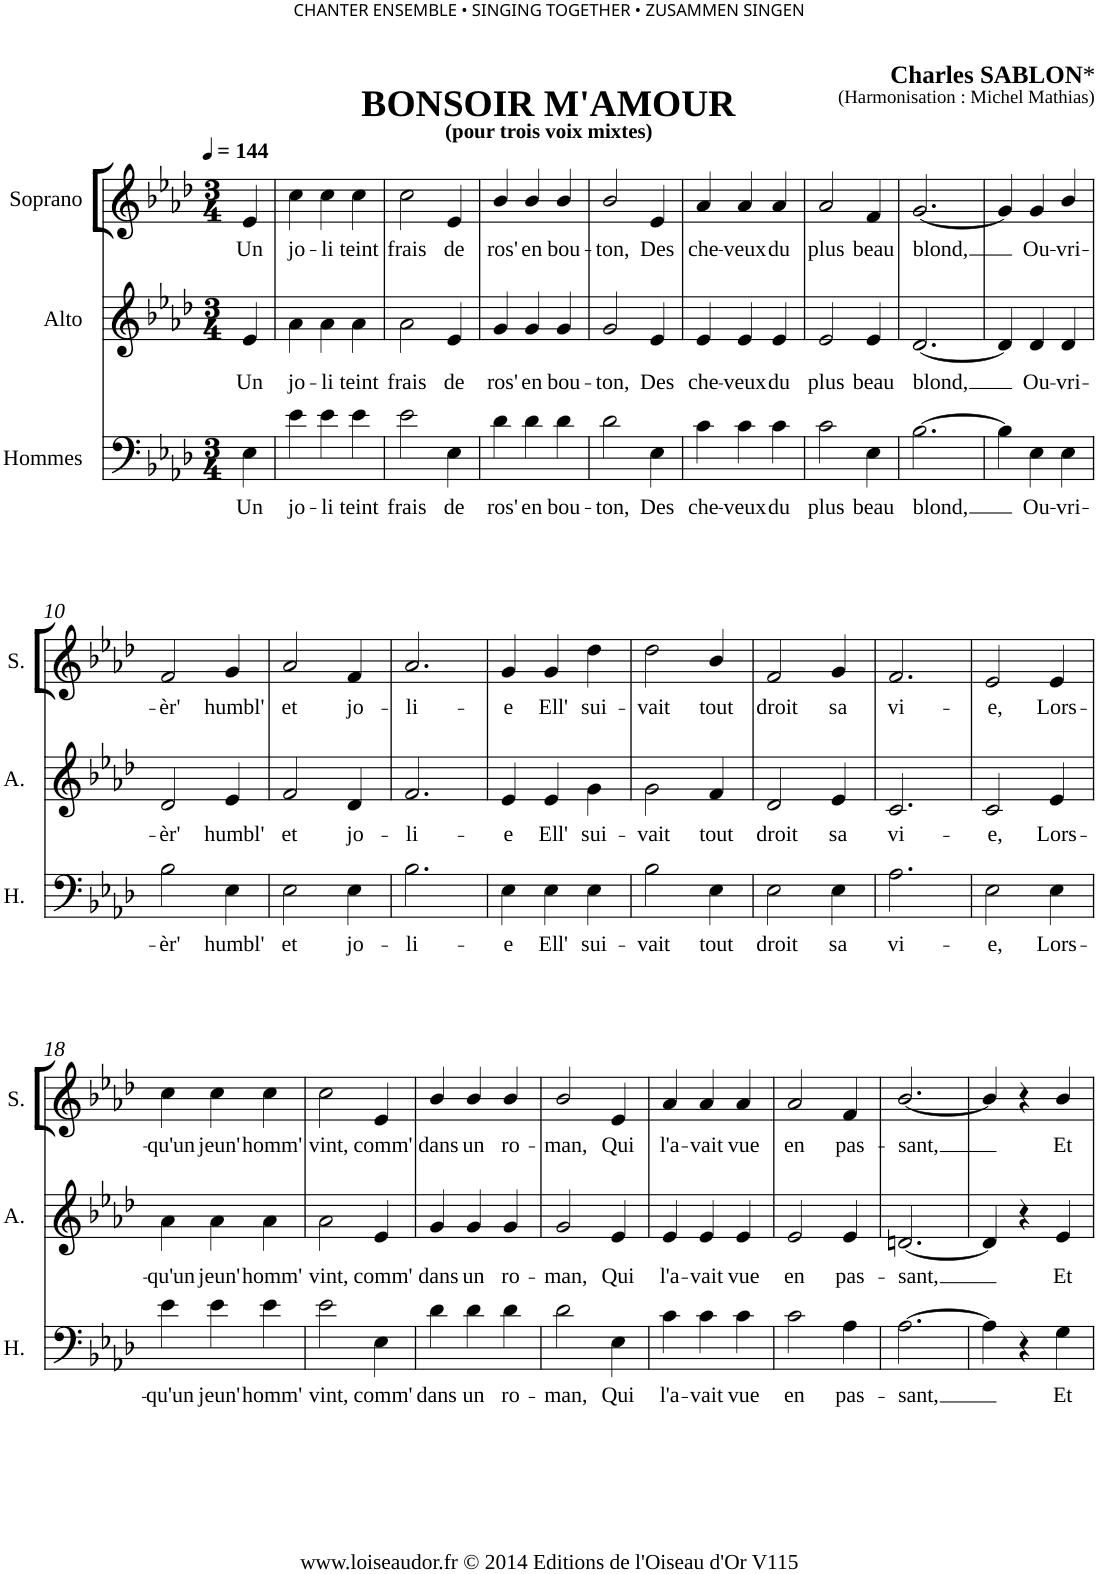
**kern	**text	**kern	**text	**kern	**text
*part3	*part3	*part2	*part2	*part1	*part1
*staff3	*staff3	*staff2	*staff2	*staff1	*staff1
*I"Hommes	*	*I"Alto	*	*I"Soprano	*
*I'H.	*	*I'A.	*	*I'S.	*
*clefF4	*	*clefG2	*	*clefG2	*
*k[b-e-a-d-]	*	*k[b-e-a-d-]	*	*k[b-e-a-d-]	*
*A-:	*	*A-:	*	*A-:	*
*M3/4	*	*M3/4	*	*M3/4	*
*MM144	*	*MM144	*	*MM144	*
=1	=1	=1	=1	=1	=1
!	!LO:LY:b	!	!LO:LY:b	!	!LO:LY:b
4E-\	Un	4e-/	Un	4e-/	Un
=2	=2	=2	=2	=2	=2
!	!LO:LY:b	!	!LO:LY:b	!	!LO:LY:b
4e-\	jo-	4a-\	jo-	4cc\	jo-
!	!LO:LY:b	!	!LO:LY:b	!	!LO:LY:b
4e-\	-li	4a-\	-li	4cc\	-li
!	!LO:LY:b	!	!LO:LY:b	!	!LO:LY:b
4e-\	teint	4a-\	teint	4cc\	teint
=3	=3	=3	=3	=3	=3
!	!LO:LY:b	!	!LO:LY:b	!	!LO:LY:b
2e-\	frais	2a-\	frais	2cc\	frais
!	!LO:LY:b	!	!LO:LY:b	!	!LO:LY:b
4E-\	de	4e-/	de	4e-/	de
=4	=4	=4	=4	=4	=4
!	!LO:LY:b	!	!LO:LY:b	!	!LO:LY:b
4d-\	ros'	4g/	ros'	4b-/	ros'
!	!LO:LY:b	!	!LO:LY:b	!	!LO:LY:b
4d-\	en	4g/	en	4b-/	en
!	!LO:LY:b	!	!LO:LY:b	!	!LO:LY:b
4d-\	bou-	4g/	bou-	4b-/	bou-
=5	=5	=5	=5	=5	=5
!	!LO:LY:b	!	!LO:LY:b	!	!LO:LY:b
2d-\	-ton,	2g/	-ton,	2b-/	-ton,
!	!LO:LY:b	!	!LO:LY:b	!	!LO:LY:b
4E-\	Des	4e-/	Des	4e-/	Des
=6	=6	=6	=6	=6	=6
!	!LO:LY:b	!	!LO:LY:b	!	!LO:LY:b
4c\	che-	4e-/	che-	4a-/	che-
!	!LO:LY:b	!	!LO:LY:b	!	!LO:LY:b
4c\	-veux	4e-/	-veux	4a-/	-veux
!	!LO:LY:b	!	!LO:LY:b	!	!LO:LY:b
4c\	du	4e-/	du	4a-/	du
=7	=7	=7	=7	=7	=7
!	!LO:LY:b	!	!LO:LY:b	!	!LO:LY:b
2c\	plus	2e-/	plus	2a-/	plus
!	!LO:LY:b	!	!LO:LY:b	!	!LO:LY:b
4E-\	beau	4e-/	beau	4f/	beau
=8	=8	=8	=8	=8	=8
!	!LO:LY:b	!	!LO:LY:b	!	!LO:LY:b
[2.B-\	blond,	[2.d-/	blond,	[2.g/	blond,
=9	=9	=9	=9	=9	=9
4B-\]	.	4d-/]	.	4g/]	.
!	!LO:LY:b	!	!LO:LY:b	!	!LO:LY:b
4E-\	Ou-	4d-/	Ou-	4g/	Ou-
!	!LO:LY:b	!	!LO:LY:b	!	!LO:LY:b
4E-\	-vri-	4d-/	-vri-	4b-/	-vri-
!!LO:LB:g=z
=10	=10	=10	=10	=10	=10
!	!LO:LY:b	!	!LO:LY:b	!	!LO:LY:b
2B-\	-èr'	2d-/	-èr'	2f/	-èr'
!	!LO:LY:b	!	!LO:LY:b	!	!LO:LY:b
4E-\	humbl'	4e-/	humbl'	4g/	humbl'
=11	=11	=11	=11	=11	=11
!	!LO:LY:b	!	!LO:LY:b	!	!LO:LY:b
2E-\	et	2f/	et	2a-/	et
!	!LO:LY:b	!	!LO:LY:b	!	!LO:LY:b
4E-\	jo-	4d-/	jo-	4f/	jo-
=12	=12	=12	=12	=12	=12
!	!LO:LY:b	!	!LO:LY:b	!	!LO:LY:b
2.B-\	-li-	2.f/	-li-	2.a-/	-li-
=13	=13	=13	=13	=13	=13
!	!LO:LY:b	!	!LO:LY:b	!	!LO:LY:b
4E-\	-e	4e-/	-e	4g/	-e
!	!LO:LY:b	!	!LO:LY:b	!	!LO:LY:b
4E-\	Ell'	4e-/	Ell'	4g/	Ell'
!	!LO:LY:b	!	!LO:LY:b	!	!LO:LY:b
4E-\	sui-	4g\	sui-	4dd-\	sui-
=14	=14	=14	=14	=14	=14
!	!LO:LY:b	!	!LO:LY:b	!	!LO:LY:b
2B-\	-vait	2g\	-vait	2dd-\	-vait
!	!LO:LY:b	!	!LO:LY:b	!	!LO:LY:b
4E-\	tout	4f/	tout	4b-/	tout
=15	=15	=15	=15	=15	=15
!	!LO:LY:b	!	!LO:LY:b	!	!LO:LY:b
2E-\	droit	2d-/	droit	2f/	droit
!	!LO:LY:b	!	!LO:LY:b	!	!LO:LY:b
4E-\	sa	4e-/	sa	4g/	sa
=16	=16	=16	=16	=16	=16
!	!LO:LY:b	!	!LO:LY:b	!	!LO:LY:b
2.A-\	vi-	2.c/	vi-	2.f/	vi-
=17	=17	=17	=17	=17	=17
!	!LO:LY:b	!	!LO:LY:b	!	!LO:LY:b
2E-\	-e,	2c/	-e,	2e-/	-e,
!	!LO:LY:b	!	!LO:LY:b	!	!LO:LY:b
4E-\	Lors-	4e-/	Lors-	4e-/	Lors-
!!LO:LB:g=z
=18	=18	=18	=18	=18	=18
!	!LO:LY:b	!	!LO:LY:b	!	!LO:LY:b
4e-\	-qu'un	4a-\	-qu'un	4cc\	-qu'un
!	!LO:LY:b	!	!LO:LY:b	!	!LO:LY:b
4e-\	jeun'	4a-\	jeun'	4cc\	jeun'
!	!LO:LY:b	!	!LO:LY:b	!	!LO:LY:b
4e-\	homm'	4a-\	homm'	4cc\	homm'
=19	=19	=19	=19	=19	=19
!	!LO:LY:b	!	!LO:LY:b	!	!LO:LY:b
2e-\	vint,	2a-\	vint,	2cc\	vint,
!	!LO:LY:b	!	!LO:LY:b	!	!LO:LY:b
4E-\	comm'	4e-/	comm'	4e-/	comm'
=20	=20	=20	=20	=20	=20
!	!LO:LY:b	!	!LO:LY:b	!	!LO:LY:b
4d-\	dans	4g/	dans	4b-/	dans
!	!LO:LY:b	!	!LO:LY:b	!	!LO:LY:b
4d-\	un	4g/	un	4b-/	un
!	!LO:LY:b	!	!LO:LY:b	!	!LO:LY:b
4d-\	ro-	4g/	ro-	4b-/	ro-
=21	=21	=21	=21	=21	=21
!	!LO:LY:b	!	!LO:LY:b	!	!LO:LY:b
2d-\	-man,	2g/	-man,	2b-/	-man,
!	!LO:LY:b	!	!LO:LY:b	!	!LO:LY:b
4E-\	Qui	4e-/	Qui	4e-/	Qui
=22	=22	=22	=22	=22	=22
!	!LO:LY:b	!	!LO:LY:b	!	!LO:LY:b
4c\	l'a-	4e-/	l'a-	4a-/	l'a-
!	!LO:LY:b	!	!LO:LY:b	!	!LO:LY:b
4c\	-vait	4e-/	-vait	4a-/	-vait
!	!LO:LY:b	!	!LO:LY:b	!	!LO:LY:b
4c\	vue	4e-/	vue	4a-/	vue
=23	=23	=23	=23	=23	=23
!	!LO:LY:b	!	!LO:LY:b	!	!LO:LY:b
2c\	en	2e-/	en	2a-/	en
!	!LO:LY:b	!	!LO:LY:b	!	!LO:LY:b
4A-\	pas-	4e-/	pas-	4f/	pas-
=24	=24	=24	=24	=24	=24
!	!LO:LY:b	!	!LO:LY:b	!	!LO:LY:b
[2.A-\	-sant,	[2.dn/	-sant,	[2.b-/	-sant,
=25	=25	=25	=25	=25	=25
4A-\]	.	4d/]	.	4b-/]	.
4r	.	4r	.	4r	.
!	!LO:LY:b	!	!LO:LY:b	!	!LO:LY:b
4G\	Et	4e-/	Et	4b-/	Et
=	=	=	=	=	=
*-	*-	*-	*-	*-	*-
